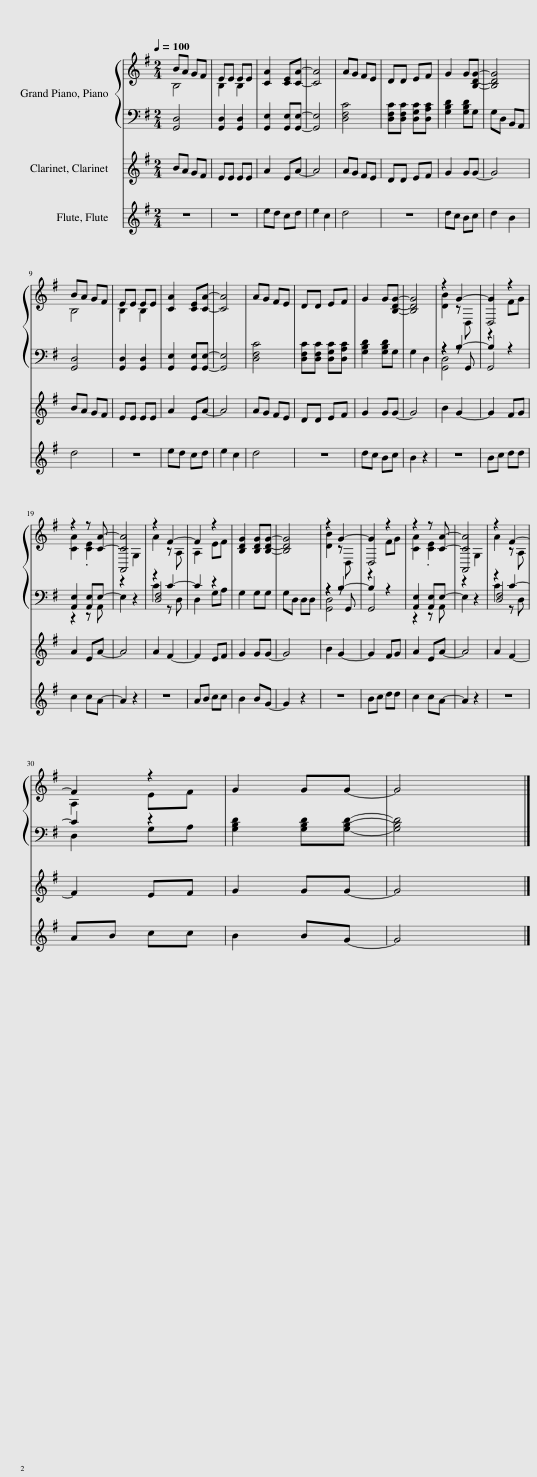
X:1
%%score { ( 1 2 6 ) | ( 3 4 5 ) } 7 8
L:1/8
Q:1/4=100
M:2/4
I:linebreak $
K:G
V:1 treble
V:2 treble
V:6 treble
V:3 bass
V:4 bass
V:5 bass
V:7 treble
V:8 treble
V:1
 BA GF | EE EE | [CA]2 [CE][CA]- | [CA]4 | AG FE | %5
 DD EF | G2 G[B,DG]- | [B,DG]4 |$ BA GF | EE EE | %10
 [CA]2 [CE][CA]- | [CA]4 | AG FE | DD EF | G2 G[B,DG]- | %15
 [B,DG]4 | z2 G2- | G2 z2 |$ z2 z [CA]- | [CA]4 | %20
 z2 F2- | F2 z2 | [B,DG]2 [B,DG][B,DG]- | [B,DG]4 | z2 G2- | %25
 G2 z2 | z2 z [CA]- | [CA]4 | z2 F2- |$ F2 z2 | %30
 G2 GG- | G4 |] %32
V:2
 B,4 | B,2 B,2 | x4 | x4 | x4 | %5
 x4 | x4 | x4 |$ B,4 | B,2 B,2 | %10
 x4 | x4 | x4 | x4 | x4 | %15
 x4 | [DB]2 z D, | z2 FG |$ [CA]2 .[CE]2 | z2 G,2 | %20
 A2 z A, | A,2 EF | x4 | x4 | [DB]2 z D, | %25
 z2 FG | [CA]2 .[CE]2 | z2 G,2 | A2 z A, |$ A,2 EF | %30
 x4 | x4 |] %32
V:3
 [G,,D,]4 | [G,,D,]2 [G,,D,]2 | [G,,E,]2 [G,,E,][G,,E,]- | [G,,E,]4 | [D,F,C]4 | %5
 [D,F,C][D,F,C] [D,G,C][D,A,C] | [G,B,D]2 [G,B,D]G, | G,D, B,,A,, |$ [G,,D,]4 | [G,,D,]2 [G,,D,]2 | %10
 [G,,E,]2 [G,,E,][G,,E,]- | [G,,E,]4 | [D,F,C]4 | [D,F,C][D,F,C] [D,G,C][D,A,C] | [G,B,D]2 [G,B,D]G, | %15
 G,2 D,2 | z2 B,2- | B,2 z2 |$ [A,,E,]2 [A,,E,]E,- | E,2 z2 | %20
 z2 C2- | C2 z2 | G,2 G,G, | G,D, D,D, | z2 B,2- | %25
 B,2 z2 | [A,,E,]2 [A,,E,]E,- | E,2 z2 | z2 C2- |$ C2 z2 | %30
 [G,B,D]2 [G,B,D][G,B,D]- | [G,B,D]4 |] %32
V:4
 x4 | x4 | x4 | x4 | x4 | %5
 x4 | x4 | x4 |$ x4 | x4 | %10
 x4 | x4 | x4 | x4 | x4 | %15
 x4 | [G,,D,]4 | x4 |$ z2 z A,, | x4 | %20
 C2 z D, | D,2 G,A, | x4 | x4 | [G,,D,]4 | %25
 x4 | z2 z A,, | x4 | C2 z D, |$ D,2 G,A, | %30
 x4 | x4 |] %32
V:5
 x4 | x4 | x4 | x4 | x4 | %5
 x4 | x4 | x4 |$ x4 | x4 | %10
 x4 | x4 | x4 | x4 | x4 | %15
 x4 | z2 z G,, | G,,4 |$ x4 | x4 | %20
 [D,F,]4 | x4 | x4 | x4 | z2 z G,, | %25
 G,,4 | x4 | x4 | [D,F,]4 |$ x4 | %30
 x4 | x4 |] %32
V:6
 x4 | x4 | x4 | x4 | x4 | %5
 x4 | x4 | x4 |$ x4 | x4 | %10
 x4 | x4 | x4 | x4 | x4 | %15
 x4 | x4 | D,4 |$ x4 | A,,4 | %20
 x4 | x4 | x4 | x4 | x4 | %25
 D,4 | x4 | A,,4 | x4 |$ x4 | %30
 x4 | x4 |] %32
V:7
 BA GF | EE EE | A2 EA- | A4 | AG FE | %5
 DD EF | G2 GG- | G4 |$ BA GF | EE EE | %10
 A2 EA- | A4 | AG FE | DD EF | G2 GG- | %15
 G4 | B2 G2- | G2 FG |$ A2 EA- | A4 | %20
 A2 F2- | F2 EF | G2 GG- | G4 | B2 G2- | %25
 G2 FG | A2 EA- | A4 | A2 F2- |$ F2 EF | %30
 G2 GG- | G4 |] %32
V:8
 z4 | z4 | ed cd | e2 c2 | d4 | %5
 z4 | dc Bc | d2 B2 |$ d4 | z4 | %10
 ed cd | e2 c2 | d4 | z4 | dc Bc | %15
 B2 z2 | z4 | Bc dd |$ c2 cA- | A2 z2 | %20
 z4 | AB cc | B2 BG- | G2 z2 | z4 | %25
 Bc dd | c2 cA- | A2 z2 | z4 |$ AB cc | %30
 B2 BG- | G4 |] %32
